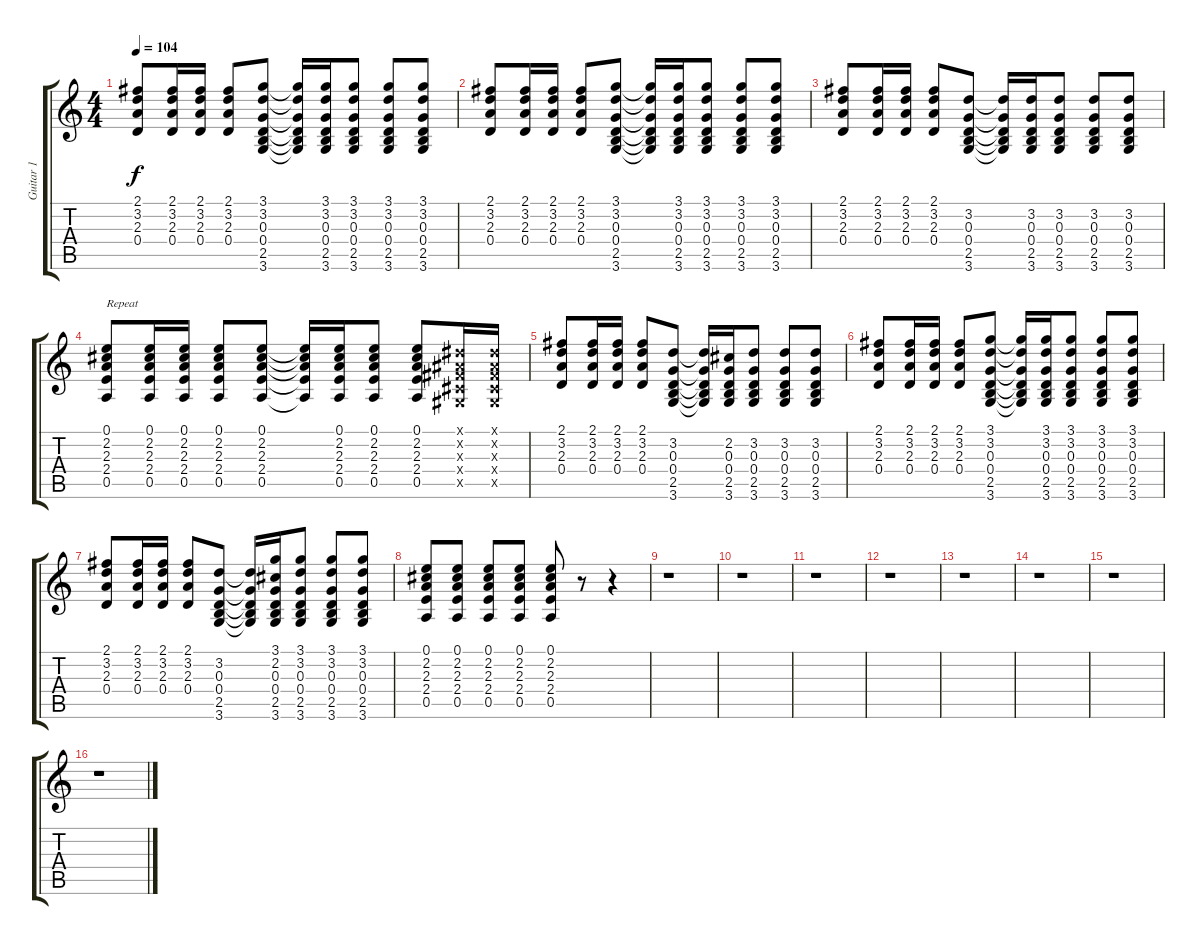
\track ("Guitar 1" "Guitar 1") {instrument acousticguitarnylon}
\staff {score tabs}
\tuning (E4 B3 G3 D3 A2 E2) {hide}
\ts (4 4)
\tempo 104
\clef g2
\ks c
(2.1 3.2 2.3 0.4).8{dy f} (2.1 3.2 2.3 0.4).16 (2.1 3.2 2.3 0.4).16 (2.1 3.2 2.3 0.4).8 (3.1 3.2 0.3 0.4 2.5 3.6).8 (3.1{t} 3.2{t} 0.3{t} 0.4{t} 2.5{t} 3.6{t}).16 (3.1 3.2 0.3 0.4 2.5 3.6).16 (3.1 3.2 0.3 0.4 2.5 3.6).8 (3.1 3.2 0.3 0.4 2.5 3.6).8 (3.1 3.2 0.3 0.4 2.5 3.6).8 |
(2.1 3.2 2.3 0.4).8 (2.1 3.2 2.3 0.4).16 (2.1 3.2 2.3 0.4).16 (2.1 3.2 2.3 0.4).8 (3.1 3.2 0.3 0.4 2.5 3.6).8 (3.1{t} 3.2{t} 0.3{t} 0.4{t} 2.5{t} 3.6{t}).16 (3.1 3.2 0.3 0.4 2.5 3.6).16 (3.1 3.2 0.3 0.4 2.5 3.6).8 (3.1 3.2 0.3 0.4 2.5 3.6).8 (3.1 3.2 0.3 0.4 2.5 3.6).8 |
(2.1 3.2 2.3 0.4).8 (2.1 3.2 2.3 0.4).16 (2.1 3.2 2.3 0.4).16 (2.1 3.2 2.3 0.4).8 (3.2 0.3 0.4 2.5 3.6).8 (3.2{t} 0.3{t} 0.4{t} 2.5{t} 3.6{t}).16 (3.2 0.3 0.4 2.5 3.6).16 (3.2 0.3 0.4 2.5 3.6).8 (3.2 0.3 0.4 2.5 3.6).8 (3.2 0.3 0.4 2.5 3.6).8 |
(0.1 2.2 2.3 2.4 0.5).8{txt "Repeat"} (0.1 2.2 2.3 2.4 0.5).16 (0.1 2.2 2.3 2.4 0.5).16 (0.1 2.2 2.3 2.4 0.5).8 (0.1 2.2 2.3 2.4 0.5).8 (0.1{t} 2.2{t} 2.3{t} 2.4{t} 0.5{t}).16 (0.1 2.2 2.3 2.4 0.5).16 (0.1 2.2 2.3 2.4 0.5).8 (0.1 2.2 2.3 2.4 0.5).8 (-1.1{x} -1.2{x} -1.3{x} -1.4{x} -1.5{x}).16 (-1.1{x} -1.2{x} -1.3{x} -1.4{x} -1.5{x}).16 |
(2.1 3.2 2.3 0.4).8 (2.1 3.2 2.3 0.4).16 (2.1 3.2 2.3 0.4).16 (2.1 3.2 2.3 0.4).8 (3.2 0.3 0.4 2.5 3.6).8 (3.2{t} 0.3{t} 0.4{t} 2.5{t} 3.6{t}).16 (2.2 0.3 0.4 2.5 3.6).16 (3.2 0.3 0.4 2.5 3.6).8 (3.2 0.3 0.4 2.5 3.6).8 (3.2 0.3 0.4 2.5 3.6).8 |
(2.1 3.2 2.3 0.4).8 (2.1 3.2 2.3 0.4).16 (2.1 3.2 2.3 0.4).16 (2.1 3.2 2.3 0.4).8 (3.1 3.2 0.3 0.4 2.5 3.6).8 (3.1{t} 3.2{t} 0.3{t} 0.4{t} 2.5{t} 3.6{t}).16 (3.1 3.2 0.3 0.4 2.5 3.6).16 (3.1 3.2 0.3 0.4 2.5 3.6).8 (3.1 3.2 0.3 0.4 2.5 3.6).8 (3.1 3.2 0.3 0.4 2.5 3.6).8 |
(2.1 3.2 2.3 0.4).8 (2.1 3.2 2.3 0.4).16 (2.1 3.2 2.3 0.4).16 (2.1 3.2 2.3 0.4).8 (3.2 0.3 0.4 2.5 3.6).8 (3.2{t} 0.3{t} 0.4{t} 2.5{t} 3.6{t}).16 (3.1 2.2 0.3 0.4 2.5 3.6).16 (3.1 3.2 0.3 0.4 2.5 3.6).8 (3.1 3.2 0.3 0.4 2.5 3.6).8 (3.1 3.2 0.3 0.4 2.5 3.6).8 |
(0.1 2.2 2.3 2.4 0.5).8 (0.1 2.2 2.3 2.4 0.5).8 (0.1 2.2 2.3 2.4 0.5).8 (0.1 2.2 2.3 2.4 0.5).8 (0.1 2.2 2.3 2.4 0.5).8 r.8 r.4 |
r.1 |
r.1 |
r.1 |
r.1 |
r.1 |
r.1 |
r.1 |
r.1
